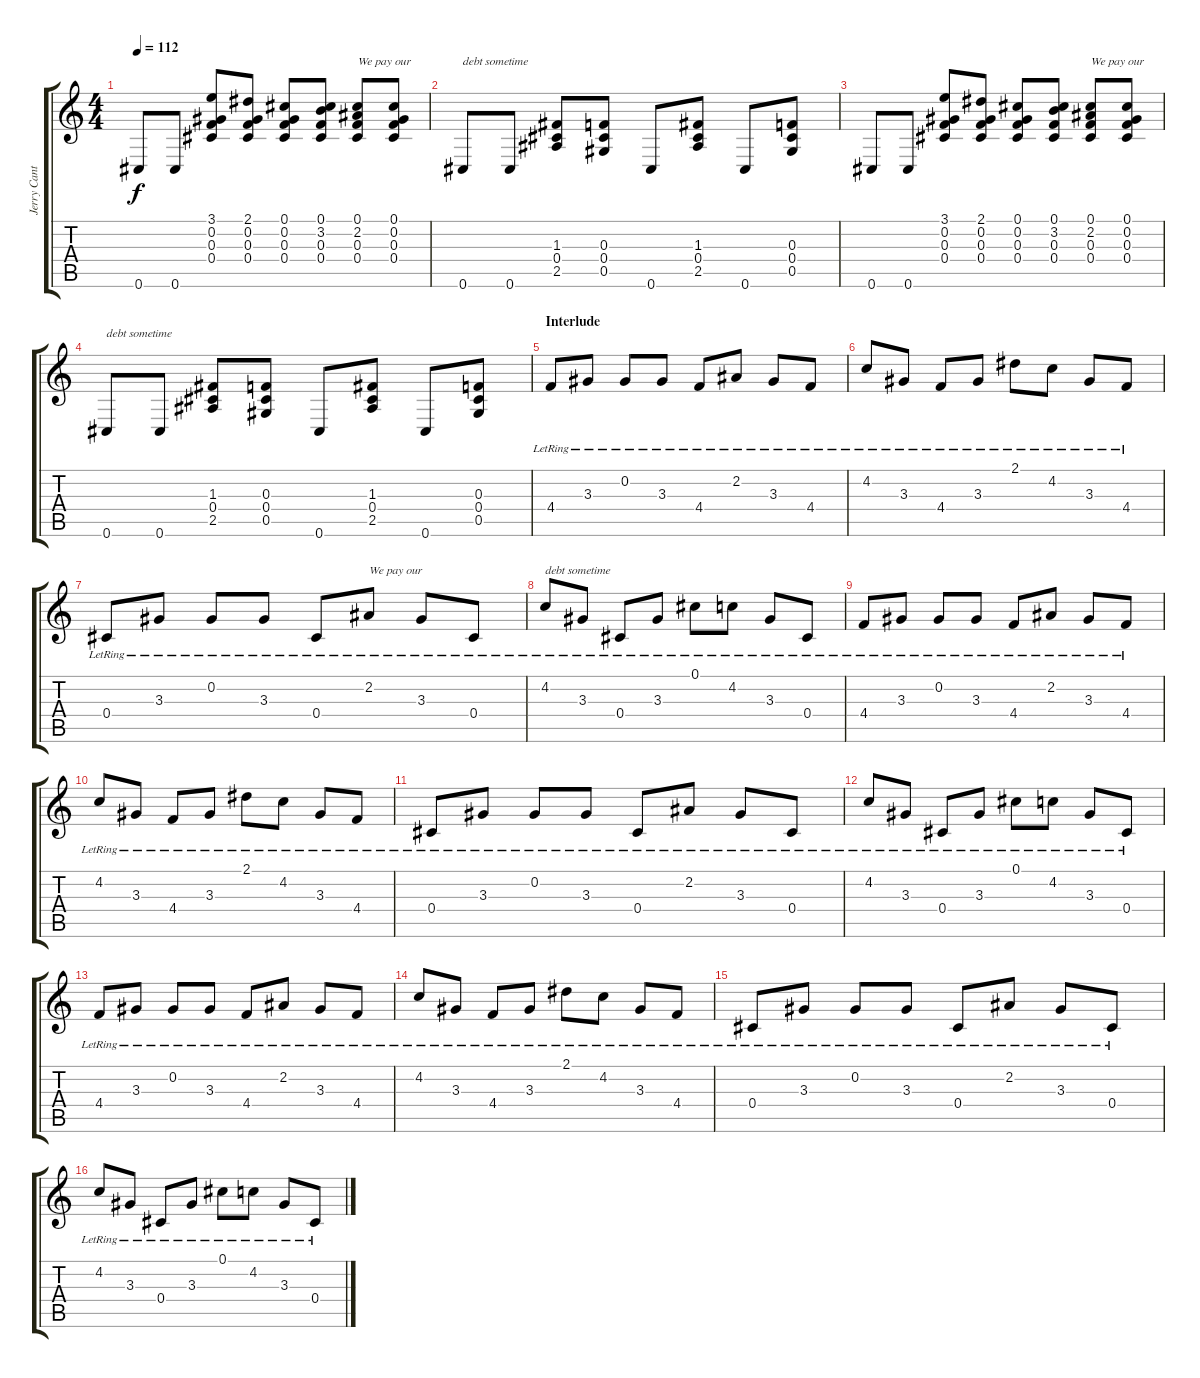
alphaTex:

\track ("Jerry Cantrell" "Jerry Cant") {instrument acousticguitarsteel}
\staff {score tabs}
\tuning (Db4 Ab3 F3 Db3 Ab2 Db2) {hide}
\ts (4 4)
\tempo 112
\clef g2
\ks c
0.6.8{dy f} 0.6.8 (3.1 0.2 0.3 0.4).8 (2.1 0.2 0.3 0.4).8 (0.1 0.2 0.3 0.4).8 (0.1 3.2 0.3 0.4).8 (0.1 2.2 0.3 0.4).8{txt "We pay our"} (0.1 0.2 0.3 0.4).8 |
0.6.8{txt "debt sometime"} 0.6.8 (1.3 0.4 2.5).8 (0.3 0.4 0.5).8 0.6.8 (1.3 0.4 2.5).8 0.6.8 (0.3 0.4 0.5).8 |
0.6.8 0.6.8 (3.1 0.2 0.3 0.4).8 (2.1 0.2 0.3 0.4).8 (0.1 0.2 0.3 0.4).8 (0.1 3.2 0.3 0.4).8 (0.1 2.2 0.3 0.4).8{txt "We pay our"} (0.1 0.2 0.3 0.4).8 |
0.6.8{txt "debt sometime"} 0.6.8 (1.3 0.4 2.5).8 (0.3 0.4 0.5).8 0.6.8 (1.3 0.4 2.5).8 0.6.8 (0.3 0.4 0.5).8 |
\section ("" "Interlude")
4.4{lr}.8 3.3{lr}.8 0.2{lr}.8 3.3{lr}.8 4.4{lr}.8 2.2{lr}.8 3.3{lr}.8 4.4{lr}.8 |
4.2{lr}.8 3.3{lr}.8 4.4{lr}.8 3.3{lr}.8 2.1{lr}.8 4.2{lr}.8 3.3{lr}.8 4.4{lr}.8 |
0.4{lr}.8 3.3{lr}.8 0.2{lr}.8 3.3{lr}.8 0.4{lr}.8 2.2{lr}.8{txt "We pay our"} 3.3{lr}.8 0.4{lr}.8 |
4.2{lr}.8{txt "debt sometime"} 3.3{lr}.8 0.4{lr}.8 3.3{lr}.8 0.1{lr}.8 4.2{lr}.8 3.3{lr}.8 0.4{lr}.8 |
4.4{lr}.8 3.3{lr}.8 0.2{lr}.8 3.3{lr}.8 4.4{lr}.8 2.2{lr}.8 3.3{lr}.8 4.4{lr}.8 |
4.2{lr}.8 3.3{lr}.8 4.4{lr}.8 3.3{lr}.8 2.1{lr}.8 4.2{lr}.8 3.3{lr}.8 4.4{lr}.8 |
0.4{lr}.8 3.3{lr}.8 0.2{lr}.8 3.3{lr}.8 0.4{lr}.8 2.2{lr}.8 3.3{lr}.8 0.4{lr}.8 |
4.2{lr}.8 3.3{lr}.8 0.4{lr}.8 3.3{lr}.8 0.1{lr}.8 4.2{lr}.8 3.3{lr}.8 0.4{lr}.8 |
4.4{lr}.8 3.3{lr}.8 0.2{lr}.8 3.3{lr}.8 4.4{lr}.8 2.2{lr}.8 3.3{lr}.8 4.4{lr}.8 |
4.2{lr}.8 3.3{lr}.8 4.4{lr}.8 3.3{lr}.8 2.1{lr}.8 4.2{lr}.8 3.3{lr}.8 4.4{lr}.8 |
0.4{lr}.8 3.3{lr}.8 0.2{lr}.8 3.3{lr}.8 0.4{lr}.8 2.2{lr}.8 3.3{lr}.8 0.4{lr}.8 |
4.2{lr}.8 3.3{lr}.8 0.4{lr}.8 3.3{lr}.8 0.1{lr}.8 4.2{lr}.8 3.3{lr}.8 0.4{lr}.8
